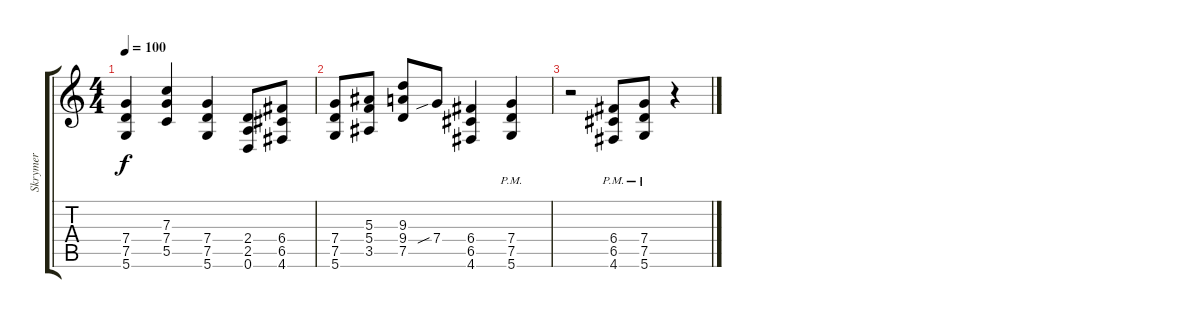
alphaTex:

\track ("Skrymer" "Skrymer") {instrument distortionguitar}
\staff {score tabs}
\tuning (D4 A3 F3 C3 G2 D2) {hide}
\ts (4 4)
\tempo 100
\clef g2
\ks c
(7.4 7.5 5.6).4{dy f} (7.3 7.4 5.5).4 (7.4 7.5 5.6).4 (2.4 2.5 0.6).8 (6.4 6.5 4.6).8 |
(7.4 7.5 5.6).8 (5.3 5.4 3.5).8 (9.3 9.4 7.5).8 7.4{sib}.8 (6.4 6.5 4.6).4 (7.4{pm} 7.5{pm} 5.6{pm}).4 |
r.2 (6.4{pm} 6.5{pm} 4.6{pm}).8 (7.4{pm} 7.5{pm} 5.6{pm}).8 r.4
